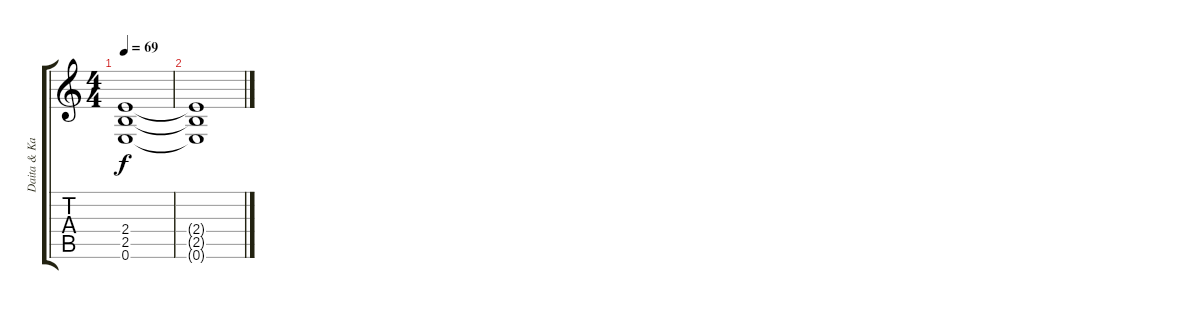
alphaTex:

\track ("Daita & Kazuma" "Daita & Ka") {instrument distortionguitar}
\staff {score tabs}
\tuning (E4 B3 G3 D3 A2 E2) {hide}
\ts (4 4)
\tempo 69
\clef g2
\ks c
(2.4{t} 2.5{t} 0.6{t}).1{dy f} |
(2.4{t} 2.5{t} 0.6{t}).1
